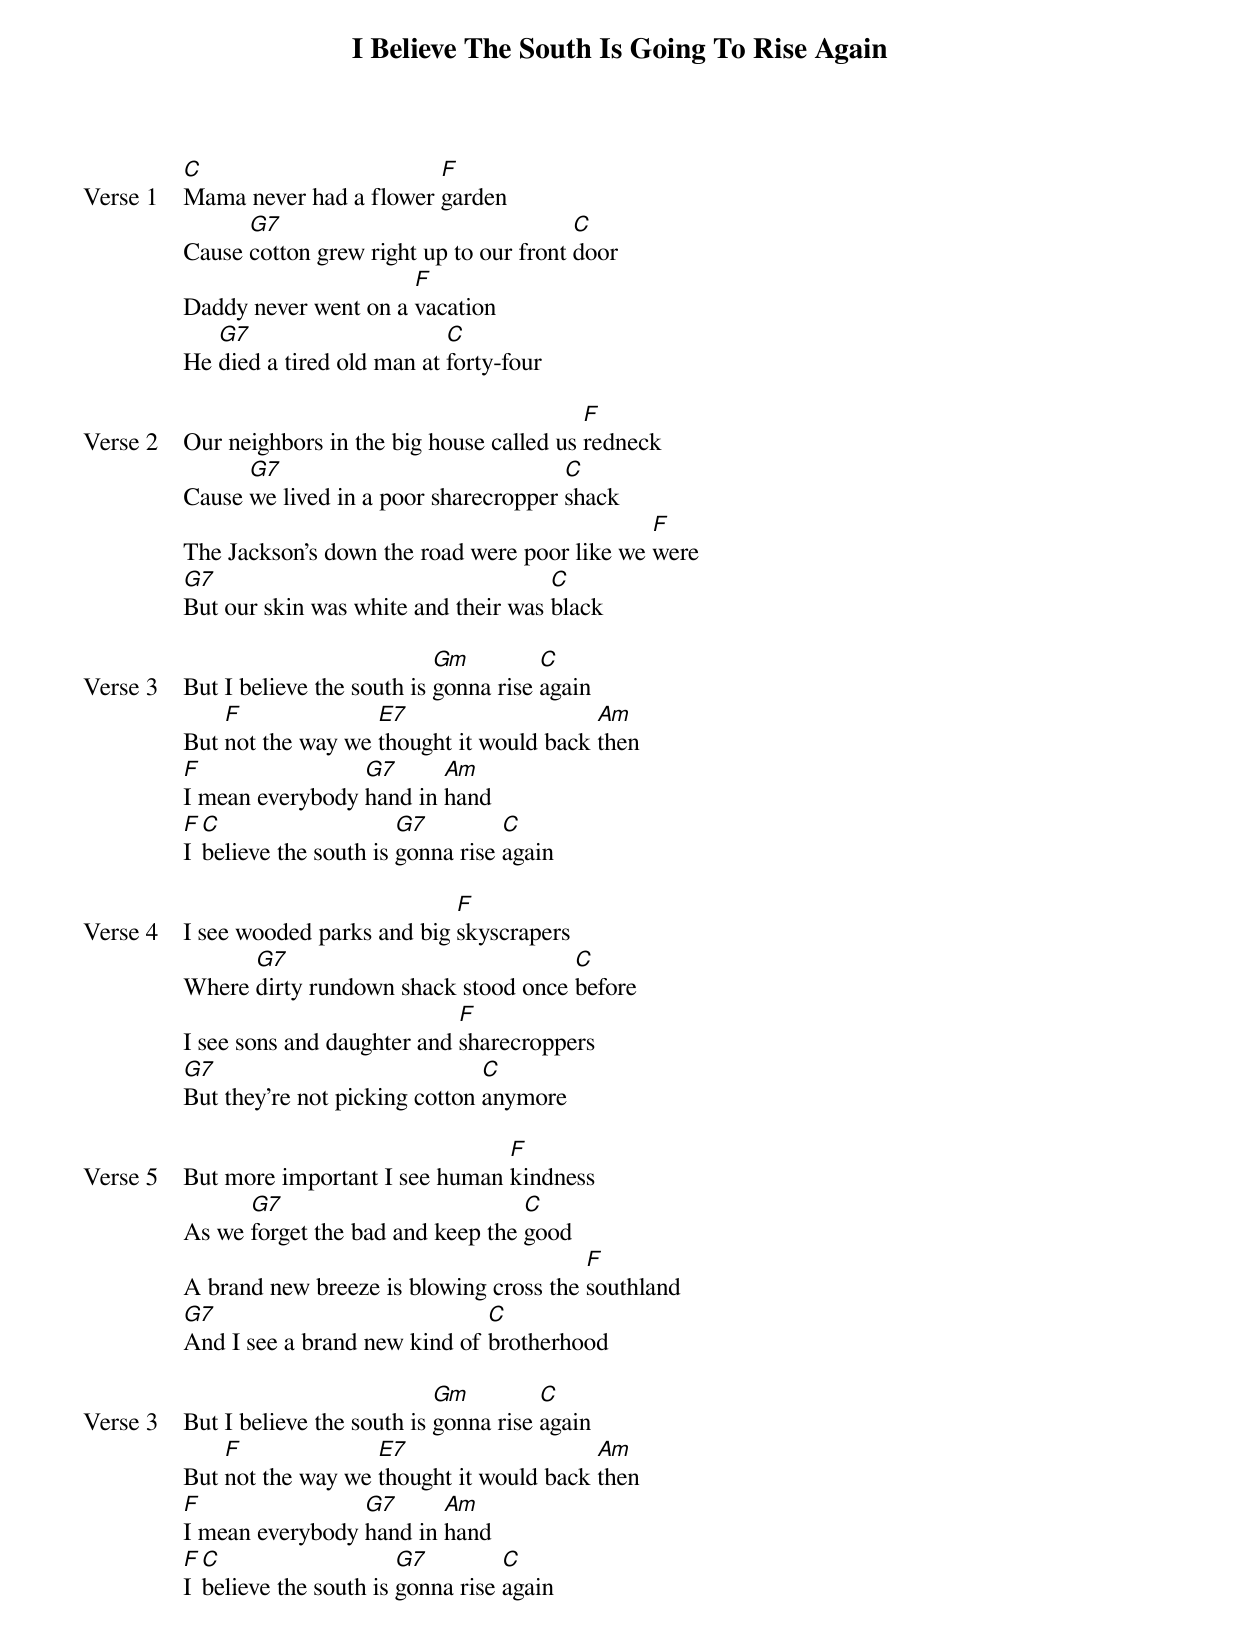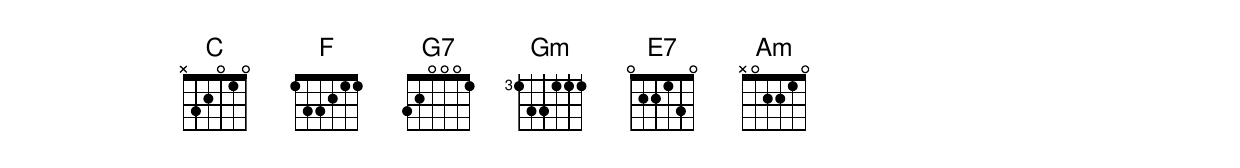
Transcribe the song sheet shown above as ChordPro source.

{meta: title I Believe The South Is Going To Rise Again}
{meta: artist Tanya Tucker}
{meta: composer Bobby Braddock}
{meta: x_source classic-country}
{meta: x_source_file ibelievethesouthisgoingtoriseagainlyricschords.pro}
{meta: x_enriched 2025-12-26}

{start_of_verse: Verse 1}
[C]Mama never had a flower [F]garden
Cause [G7]cotton grew right up to our front [C]door
Daddy never went on a [F]vacation
He [G7]died a tired old man at [C]forty-four
{end_of_verse}

{start_of_verse: Verse 2}
Our neighbors in the big house called us [F]redneck
Cause [G7]we lived in a poor sharecropper [C]shack
The Jackson's down the road were poor like we [F]were
[G7]But our skin was white and their was [C]black
{end_of_verse}

{start_of_verse: Verse 3}
But I believe the south is [Gm]gonna rise [C]again
But [F]not the way we [E7]thought it would back [Am]then
[F]I mean everybody [G7]hand in [Am]hand
[F]I [C]believe the south is [G7]gonna rise [C]again
{end_of_verse}

{start_of_verse: Verse 4}
I see wooded parks and big [F]skyscrapers
Where [G7]dirty rundown shack stood once [C]before
I see sons and daughter and [F]sharecroppers
[G7]But they're not picking cotton [C]anymore
{end_of_verse}

{start_of_verse: Verse 5}
But more important I see human [F]kindness
As we [G7]forget the bad and keep the [C]good
A brand new breeze is blowing cross the [F]southland
[G7]And I see a brand new kind of [C]brotherhood
{end_of_verse}

{start_of_verse: Verse 3}
But I believe the south is [Gm]gonna rise [C]again
But [F]not the way we [E7]thought it would back [Am]then
[F]I mean everybody [G7]hand in [Am]hand
[F]I [C]believe the south is [G7]gonna rise [C]again
{end_of_verse}
